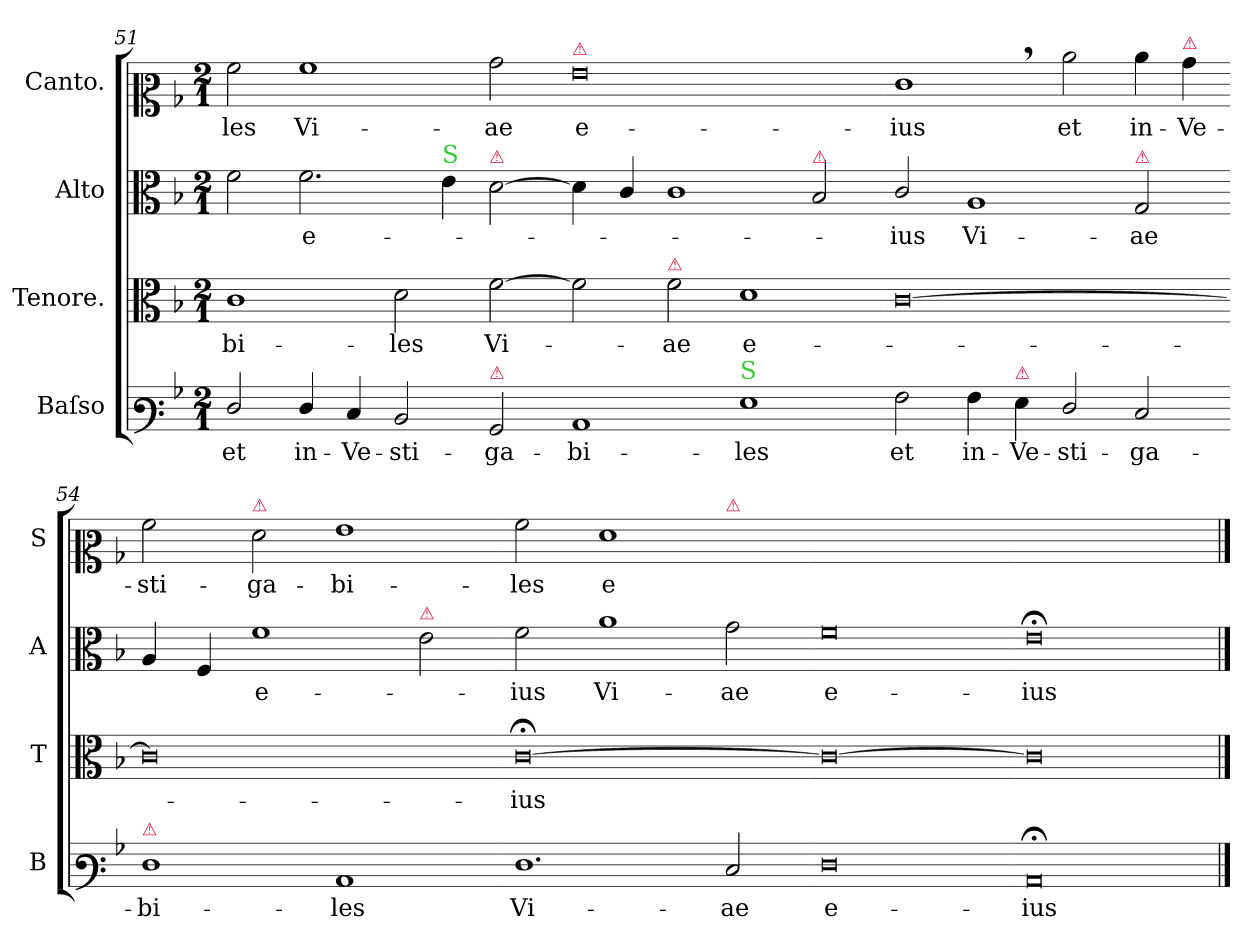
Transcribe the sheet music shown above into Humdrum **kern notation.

**kern	**text	**kern	**text	**kern	**text	**kern	**text
*part4	*part4	*part3	*part3	*part2	*part2	*part1	*part1
*staff4	*staff4	*staff3	*staff3	*staff2	*staff2	*staff1	*staff1
*I"Baſso	*	*I"Tenore.	*	*I"Alto	*	*I"Canto.	*
*I'B	*	*I'T	*	*I'A	*	*I'S	*
*clefF3	*	*clefC3	*	*clefC3	*	*clefC2	*
*k[b-]	*	*k[b-]	*	*k[b-]	*	*k[b-]	*
*M2/1	*	*M2/1	*	*M2/1	*	*M2/1	*
=51	=51	=51	=51	=51	=51	=51	=51
!	!LO:LY:i	!	!LO:LY:i	!	!	!	!
2F/	et	1c	-bi-	2f\	.	2a\	-les
!	!LO:LY:i	!	!	!	!	!	!
4F/	in-	.	.	2.f\	e-	1a	Vi-
!	!LO:LY:i	!	!	!	!	!	!
4E/	-Ve-	.	.	.	.	.	.
!	!LO:LY:i	!	!LO:LY:i	!	!	!	!
2D/	-sti-	2d\	-les	.	.	.	.
!	!	!	!	!LO:TX:a:color=limegreen:t=S	!	!	!
.	.	.	.	4e\	.	.	.
!	!	!	!	!LO:TX:a:color=crimson:t=⚠	!	!	!
!LO:TX:a:color=crimson:t=⚠	!	!	!	!	!	!	!
!	!LO:LY:i	!	!	!	!	!	!
2BB-/	-ga-	[2f\	Vi-	[2d\	.	2b-\	-ae
=52-	=52-	=52-	=52-	=52-	=52-	=52-	=52-
!	!	!	!	!	!	!LO:TX:a:color=crimson:t=⚠	!
!	!LO:LY:i	!	!	!	!	!	!
1C	-bi-	2f\]	.	4d\]	.	0g	e-
.	.	.	.	4c/	.	.	.
!	!	!LO:TX:a:color=crimson:t=⚠	!	!	!	!	!
.	.	2f\	-ae	1c	.	.	.
!LO:TX:a:color=limegreen:t=S	!	!	!	!	!	!	!
!	!LO:LY:i	!	!	!	!	!	!
1G	-les	1d	e-	.	.	.	.
!	!	!	!	!LO:TX:a:color=crimson:t=⚠	!	!	!
.	.	.	.	2B-/	.	.	.
=53-	=53-	=53-	=53-	=53-	=53-	=53-	=53-
!	!LO:LY:i	!	!	!	!	!	!
2A\	et	[0c	.	2c/	-ius	1e,<	-ius
!	!LO:LY:i	!	!	!	!	!	!
4A\	in-	.	.	1A	Vi-	.	.
!LO:TX:a:color=crimson:t=⚠	!	!	!	!	!	!	!
!	!LO:LY:i	!	!	!	!	!	!
4G\	-Ve-	.	.	.	.	.	.
!	!LO:LY:i	!	!	!	!	!	!LO:LY:i
2F/	-sti-	.	.	.	.	2cc\	et
!	!	!	!	!LO:TX:a:color=crimson:t=⚠	!	!	!
!	!LO:LY:i	!	!	!	!	!	!LO:LY:i
2E/	-ga-	.	.	2G/	-ae	4cc\	in-
!	!	!	!	!	!	!LO:TX:a:color=crimson:t=⚠	!
!	!	!	!	!	!	!	!LO:LY:i
.	.	.	.	.	.	4b-\	-Ve-
=54-	=54-	=54-	=54-	=54-	=54-	=54-	=54-
!LO:TX:a:color=crimson:t=⚠	!	!	!	!	!	!	!
!	!LO:LY:i	!	!	!	!	!	!LO:LY:i
1F	-bi-	0c]	.	4A/	.	2a\	-sti-
.	.	.	.	4F/	.	.	.
!	!	!	!	!	!	!LO:TX:a:color=crimson:t=⚠	!
!	!	!	!	!	!	!	!LO:LY:i
.	.	.	.	1f	e-	2f\	-ga-
!	!LO:LY:i	!	!	!	!	!	!LO:LY:i
1C	-les	.	.	.	.	1g	-bi-
!	!	!	!	!LO:TX:a:color=crimson:t=⚠	!	!	!
.	.	.	.	2e\	.	.	.
=55-	=55-	=55-	=55-	=55-	=55-	=55-	=55-
!	!	!	!	!	!	!	!LO:LY:i
1.F	Vi-	[0c;<;	-ius	2f\	-ius	2a\	-les
!	!	!	!	!	!LO:LY:i	!	!LO:LY:i
.	.	.	.	1a	Vi-	1f	e-
!	!	!	!	!	!	!LO:TX:a:color=crimson:t=⚠	!
!	!	!	!	!	!LO:LY:i	!	!
2E/	-ae	.	.	2g\	-ae	2ryy	.
=56-	=56-	=56-	=56-	=56-	=56-	=56-	=56-
!	!	!	!	!	!LO:LY:i	!	!
0F	e-	0c_	.	0f	e-	0ryy	.
=57-	=57-	=57-	=57-	=57-	=57-	=57-	=57-
!	!	!	!	!	!LO:LY:i	!	!
0C;<	-ius	0c]	.	0e;	-ius	0ryy	.
==	==	==	==	==	==	==	==
*-	*-	*-	*-	*-	*-	*-	*-
